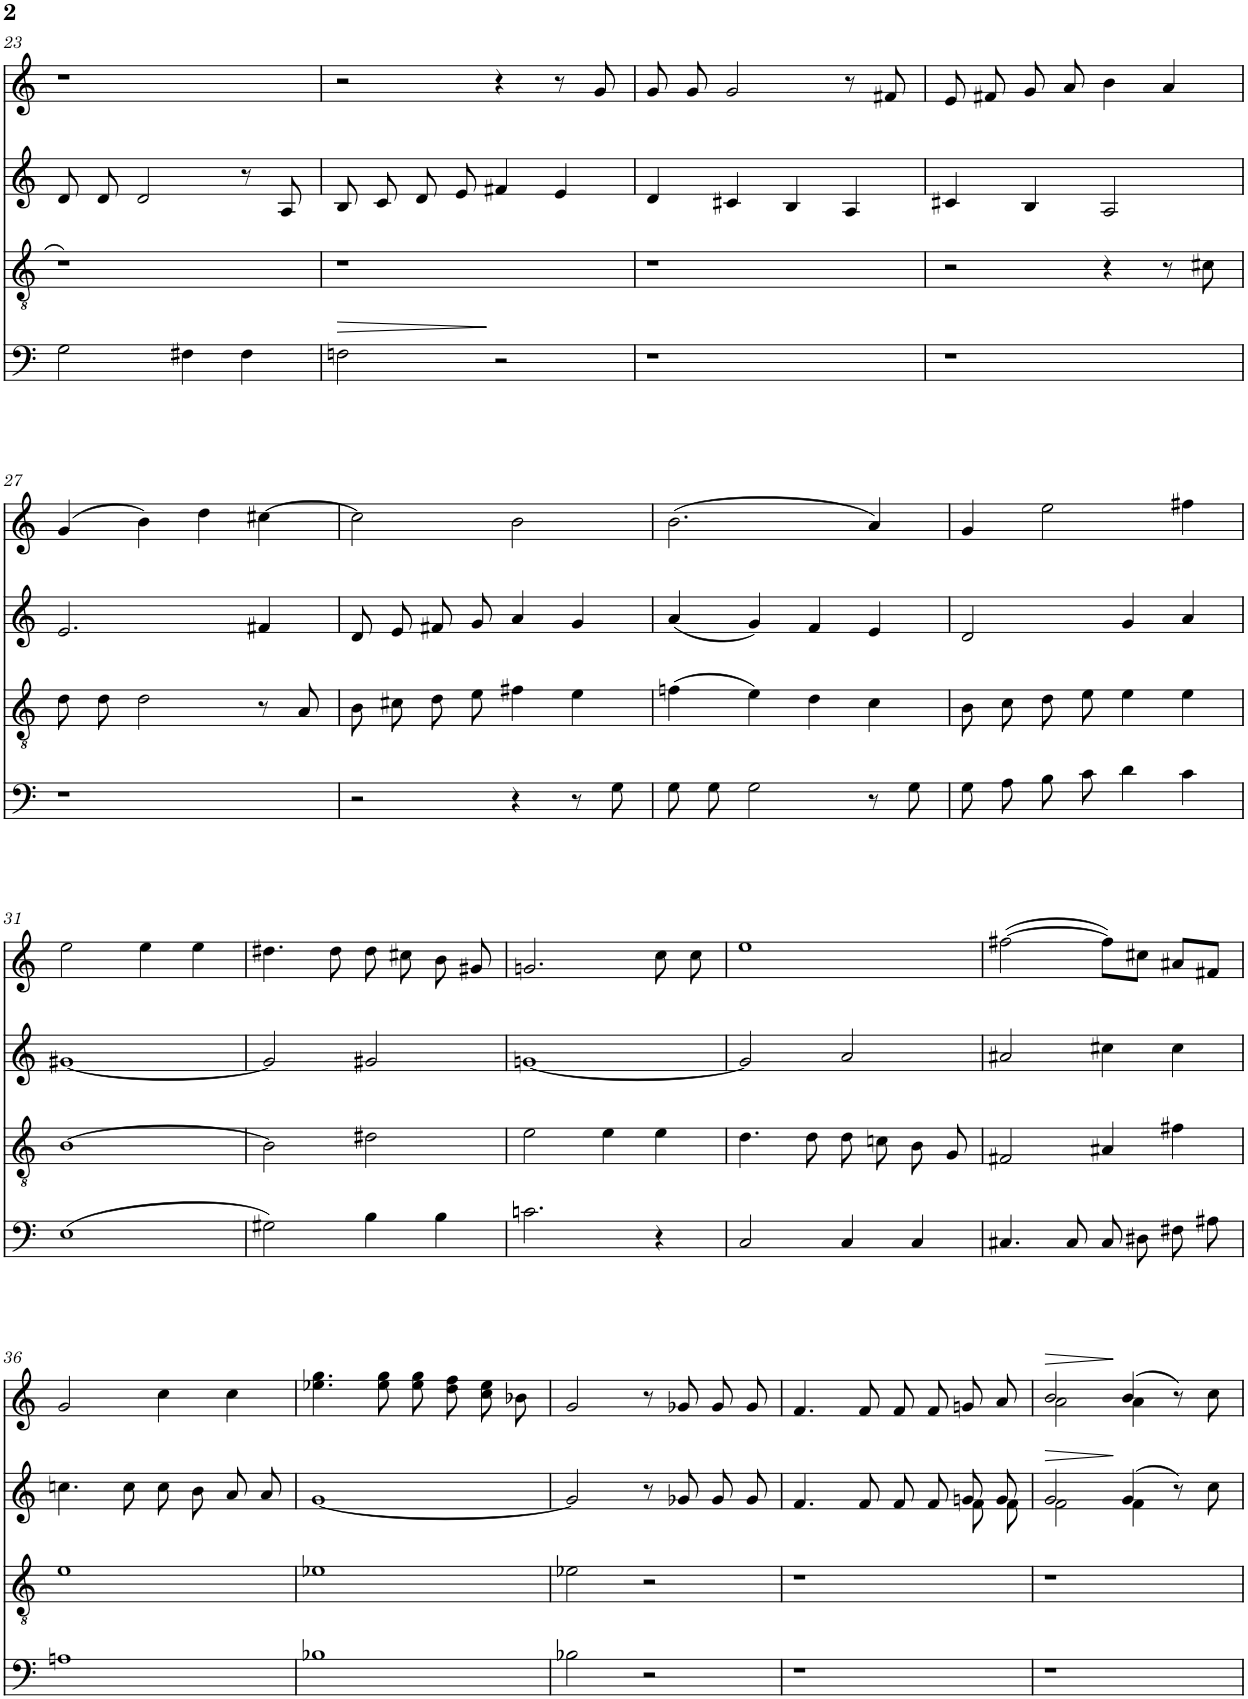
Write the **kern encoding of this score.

**kern	**kern	**kern	**kern	**dynam
*part4	*part3	*part2	*part1	*part1
*staff4	*staff3	*staff2	*staff1	*staff1
*I"Piano	*I"Piano	*I"Piano	*I"Piano	*
*I'Pno	*I'Pno	*I'Pno	*I'Pno	*
!!LO:PB:g=z
*clefF4	*clefGv2	*clefG2	*clefG2	*
*k[]	*k[]	*k[]	*k[]	*
*M4/4	*M4/4	*M4/4	*M4/4	*
=23	=23	=23	=23	=23
2G\	1r	8d/L	1r	.
.	.	8d/J	.	.
.	.	2d/	.	.
4F#X\	.	.	.	.
4F#\	.	8r	.	.
.	.	8A/	.	.
=24	=24	=24	=24	=24
2Fn\	1r	8B/L	2r	.
.	.	8c/J	.	.
.	.	8d/L	.	.
.	.	8e/J	.	.
2r	.	4f#X/	4r	.
.	.	4e/	8r	.
.	.	.	8g/	.
=25	=25	=25	=25	=25
1r	1r	4d/	8g/	.
.	.	.	8g/	.
.	.	4c#X/	2g/	.
.	.	4B/	.	.
.	.	4A/	8r	.
.	.	.	8f#X/	.
=26	=26	=26	=26	=26
1r	2r	4c#X/	8e/	.
.	.	.	8f#X/	.
.	.	4B/	8g/	.
.	.	.	8a/	.
.	4r	2A/	4b\	.
.	8r	.	4a/	.
.	8c#X\	.	.	.
!!LO:LB:g=z
=27	=27	=27	=27	=27
1r	8d\L	2.e/	(4g/	.
.	8d\J	.	.	.
.	2d\	.	4b\)	.
.	.	.	4dd\	.
.	8r	4f#X/	[4cc#X\	.
.	8A/	.	.	.
=28	=28	=28	=28	=28
2r	8B\L	8d/L	2cc#\]	.
.	8c#X\J	8e/J	.	.
.	8d\L	8f#X/L	.	.
.	8e\J	8g/J	.	.
4r	4f#X\	4a/	2b\	.
8r	4e\	4g/	.	.
8G\	.	.	.	.
=29	=29	=29	=29	=29
8G\L	(4fn\	(4a/	(2.b\	.
8G\J	.	.	.	.
2G\	4e\)	4g/)	.	.
.	4d\	4f/	.	.
8r	4c\	4e/	4a/)	.
8G\	.	.	.	.
=30	=30	=30	=30	=30
8G\L	8B\L	2d/	4g/	.
8A\J	8c\J	.	.	.
8B\L	8d\L	.	2ee\	.
8c\J	8e\J	.	.	.
4d\	4e\	4g/	.	.
4c\	4e\	4a/	4ff#X\	.
!!LO:LB:g=z
=31	=31	=31	=31	=31
(1E	[1B	[1g#X	2ee\	.
.	.	.	4ee\	.
.	.	.	4ee\	.
=32	=32	=32	=32	=32
2G#X\)	2B\]	2g#/]	4.dd#X\	.
.	.	.	8dd#\	.
4B\	2d#X\	2g#X/	8dd#\	.
.	.	.	8cc#X\	.
4B\	.	.	8b\	.
.	.	.	8g#X/	.
=33	=33	=33	=33	=33
2.cn\	2e\	[1gn	2.gn/	.
.	4e\	.	.	.
4r	4e\	.	8cc\	.
.	.	.	8cc\	.
=34	=34	=34	=34	=34
2C/	4.d\	2g/]	1ee	.
.	8d\	.	.	.
4C/	8d\L	2a/	.	.
.	8cn\J	.	.	.
4C/	8B/L	.	.	.
.	8G/J	.	.	.
=35	=35	=35	=35	=35
4.C#X/	2F#X/	2a#X/	([2ff#X\	.
8C#/	.	.	.	.
8C#/L	4A#X/	4cc#X\	8ff#\L])	.
8D#X/J	.	.	8cc#X\J	.
8F#X\L	4f#X\	4cc#\	8a#X/L	.
8A#X\J	.	.	8f#X/J	.
!!LO:LB:g=z
=36	=36	=36	=36	=36
1An	1e	4.ccn\	2g/	.
.	.	8cc\	.	.
.	.	8cc\L	4cc\	.
.	.	8b\J	.	.
.	.	8a/L	4cc\	.
.	.	8a/J	.	.
=37	=37	=37	=37	=37
1B-X	1e-X	[1g	4.ee-X\ 4.gg\	.
.	.	.	8ee-\ 8gg\	.
.	.	.	8ee-\ 8gg\	.
.	.	.	8dd\ 8ff\	.
.	.	.	8cc\ 8ee-\	.
.	.	.	8b-X\	.
=38	=38	=38	=38	=38
2B-X\	2e-X\	2g/]	2g/	.
2r	2r	8r	8r	.
.	.	8g-X/	8g-X/	.
.	.	8g-/L	8g-/	.
.	.	8g-/J	8g-/	.
=39	=39	=39	=39	=39
*	*	*^	*	*
1r	1r	4.f/	2.ryy	4.f/	.
.	.	8f/	.	8f/	.
.	.	8f/L	.	8f/	.
.	.	8f/J	.	8f/	.
.	.	8gn/L	8f\L	8gn/	.
.	.	8g/J	8f\J	8a/	.
=40	=40	=40	=40	=40	=40
!	!	!	!	!	!LO:HP:b
*	*	*	*	*^	*
1r	1r	2g/	2f\	2b/	2a\	>
.	.	(4g/	4f\	(4b/	4a\	]
.	.	8r)	8ryy	8r)	8ryy	.
.	.	8ryy	8cc\	8ryy	8cc\	.
*	*	*v	*v	*	*	*
*	*	*	*v	*v	*
=	=	=	=	=
*-	*-	*-	*-	*-
